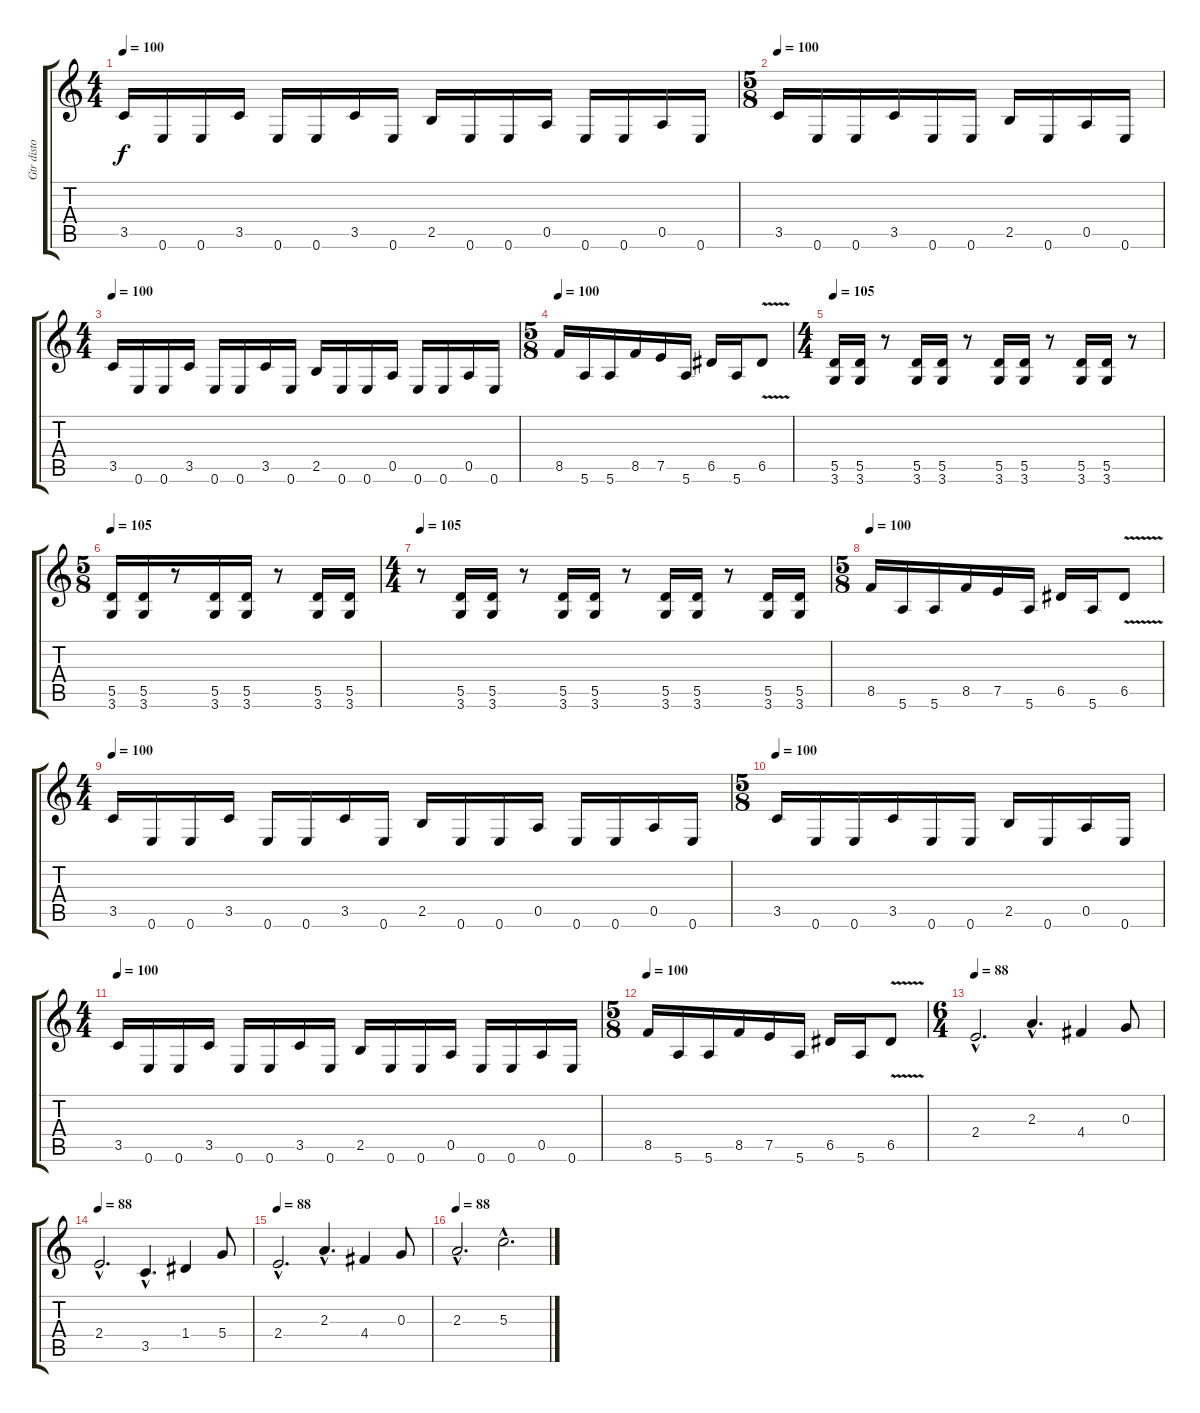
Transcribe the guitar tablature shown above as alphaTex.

\track ("Gtr disto" "Gtr disto") {instrument distortionguitar}
\staff {score tabs}
\tuning (E4 B3 G3 D3 A2 E2) {hide}
\ts (4 4)
\tempo 100
\clef g2
\ks c
3.5.16{dy f} 0.6.16 0.6.16 3.5.16 0.6.16 0.6.16 3.5.16 0.6.16 2.5.16 0.6.16 0.6.16 0.5.16 0.6.16 0.6.16 0.5.16 0.6.16 |
\ts (5 8)
\tempo 100
3.5.16 0.6.16 0.6.16 3.5.16 0.6.16 0.6.16 2.5.16 0.6.16 0.5.16 0.6.16 |
\ts (4 4)
\tempo 100
3.5.16 0.6.16 0.6.16 3.5.16 0.6.16 0.6.16 3.5.16 0.6.16 2.5.16 0.6.16 0.6.16 0.5.16 0.6.16 0.6.16 0.5.16 0.6.16 |
\ts (5 8)
\tempo 100
8.5.16 5.6.16 5.6.16 8.5.16 7.5.16 5.6.16 6.5.16 5.6.16 6.5{v}.8 |
\ts (4 4)
\tempo 105
(5.5 3.6).16 (5.5 3.6).16 r.8 (5.5 3.6).16 (5.5 3.6).16 r.8 (5.5 3.6).16 (5.5 3.6).16 r.8 (5.5 3.6).16 (5.5 3.6).16 r.8 |
\ts (5 8)
\tempo 105
(5.5 3.6).16 (5.5 3.6).16 r.8 (5.5 3.6).16 (5.5 3.6).16 r.8 (5.5 3.6).16 (5.5 3.6).16 |
\ts (4 4)
\tempo 105
r.8 (5.5 3.6).16 (5.5 3.6).16 r.8 (5.5 3.6).16 (5.5 3.6).16 r.8 (5.5 3.6).16 (5.5 3.6).16 r.8 (5.5 3.6).16 (5.5 3.6).16 |
\ts (5 8)
\tempo 100
8.5.16 5.6.16 5.6.16 8.5.16 7.5.16 5.6.16 6.5.16 5.6.16 6.5{v}.8 |
\ts (4 4)
\tempo 100
3.5.16 0.6.16 0.6.16 3.5.16 0.6.16 0.6.16 3.5.16 0.6.16 2.5.16 0.6.16 0.6.16 0.5.16 0.6.16 0.6.16 0.5.16 0.6.16 |
\ts (5 8)
\tempo 100
3.5.16 0.6.16 0.6.16 3.5.16 0.6.16 0.6.16 2.5.16 0.6.16 0.5.16 0.6.16 |
\ts (4 4)
\tempo 100
3.5.16 0.6.16 0.6.16 3.5.16 0.6.16 0.6.16 3.5.16 0.6.16 2.5.16 0.6.16 0.6.16 0.5.16 0.6.16 0.6.16 0.5.16 0.6.16 |
\ts (5 8)
\tempo 100
8.5.16 5.6.16 5.6.16 8.5.16 7.5.16 5.6.16 6.5.16 5.6.16 6.5{v}.8 |
\ts (6 4)
\tempo 100
\tempo 88
2.4{hac}.2{d} 2.3{hac}.4{d} 4.4.4 0.3.8 |
\tempo 100
\tempo 88
2.4{hac}.2{d} 3.5{hac}.4{d} 1.4.4 5.4.8 |
\tempo 100
\tempo 88
2.4{hac}.2{d} 2.3{hac}.4{d} 4.4.4 0.3.8 |
\tempo 100
\tempo 88
2.3{hac}.2{d} 5.3{hac}.2{d}
